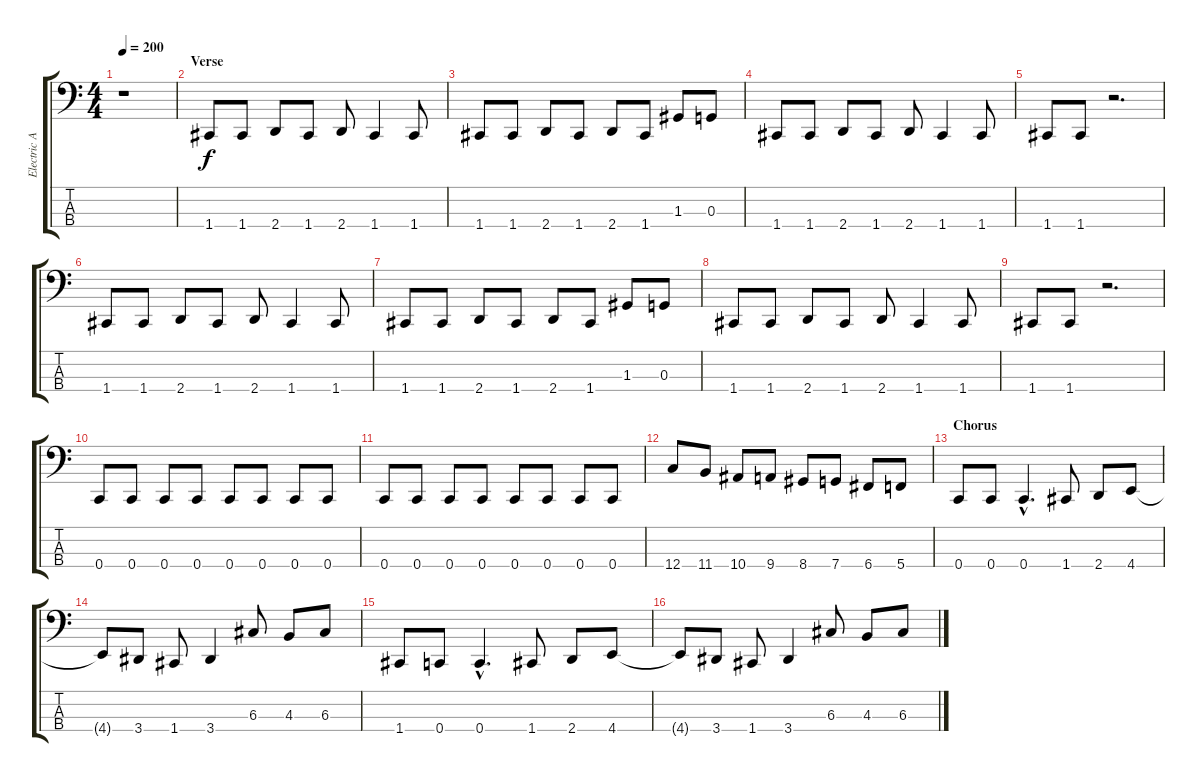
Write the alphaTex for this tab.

\track ("Electric Ass (prick)" "Electric A") {instrument electricbasspick}
\staff {score tabs}
\tuning (F2 C2 G1 C1) {hide}
\ts (4 4)
\tempo 200
\clef f4
\ks c
r.1{dy f} |
\section ("" "Verse")
1.4.8 1.4.8 2.4.8 1.4.8 2.4.8 1.4.4 1.4.8 |
1.4.8 1.4.8 2.4.8 1.4.8 2.4.8 1.4.8 1.3.8 0.3.8 |
1.4.8 1.4.8 2.4.8 1.4.8 2.4.8 1.4.4 1.4.8 |
1.4.8 1.4.8 r.2{d} |
1.4.8 1.4.8 2.4.8 1.4.8 2.4.8 1.4.4 1.4.8 |
1.4.8 1.4.8 2.4.8 1.4.8 2.4.8 1.4.8 1.3.8 0.3.8 |
1.4.8 1.4.8 2.4.8 1.4.8 2.4.8 1.4.4 1.4.8 |
1.4.8 1.4.8 r.2{d} |
0.4.8 0.4.8 0.4.8 0.4.8 0.4.8 0.4.8 0.4.8 0.4.8 |
0.4.8 0.4.8 0.4.8 0.4.8 0.4.8 0.4.8 0.4.8 0.4.8 |
12.4.8 11.4.8 10.4.8 9.4.8 8.4.8 7.4.8 6.4.8 5.4.8 |
\section ("" "Chorus")
0.4.8 0.4.8 0.4{hac}.4{d} 1.4.8 2.4.8 4.4.8 |
4.4{t}.8 3.4.8 1.4.8 3.4.4 6.3.8 4.3.8 6.3.8 |
1.4.8 0.4.8 0.4{hac}.4{d} 1.4.8 2.4.8 4.4.8 |
4.4{t}.8 3.4.8 1.4.8 3.4.4 6.3.8 4.3.8 6.3.8
